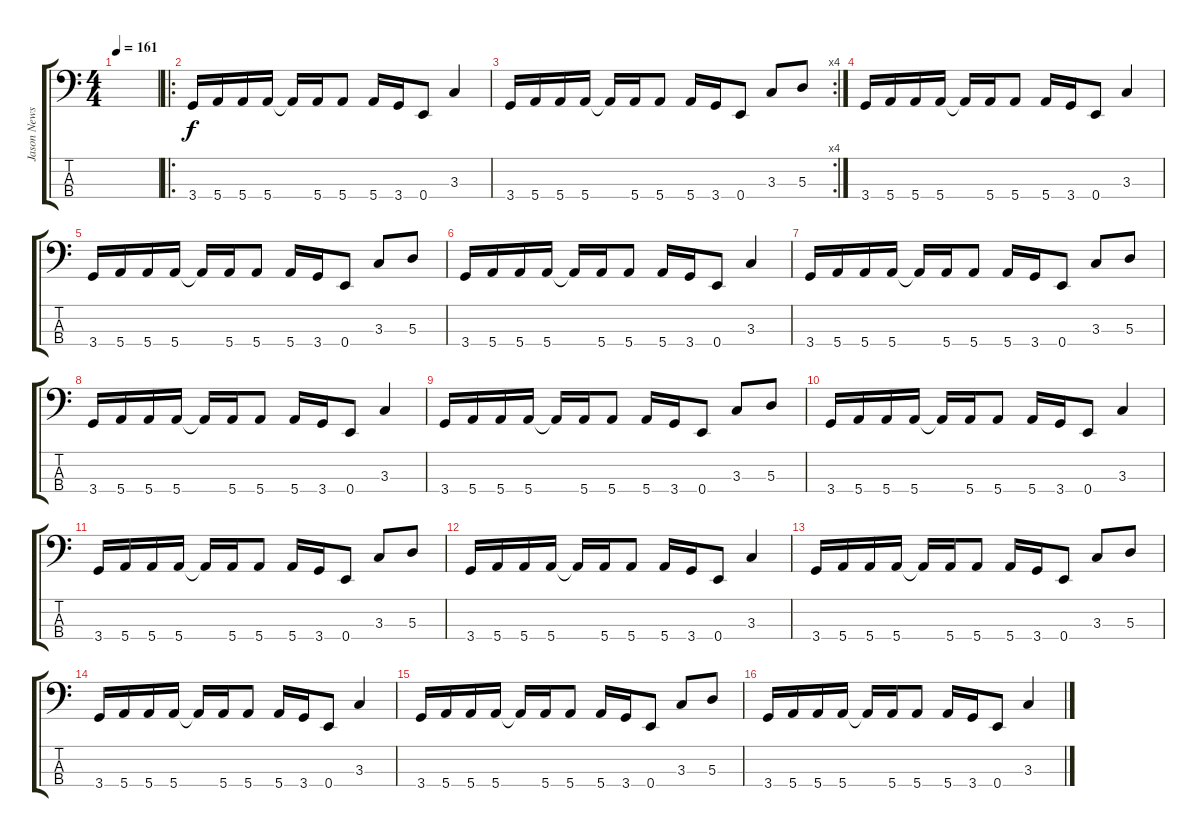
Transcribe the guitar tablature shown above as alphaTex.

\track ("Jason Newsted" "Jason News") {instrument electricbassfinger}
\staff {score tabs}
\tuning (G2 D2 A1 E1) {hide}
\ts (4 4)
\tempo 161
\clef f4
\ks c
|
\ro
3.4.16 5.4.16 5.4.16 5.4.16 5.4{t}.16 5.4.16 5.4.8 5.4.16 3.4.16 0.4.8 3.3.4 |
\rc 4
3.4.16 5.4.16 5.4.16 5.4.16 5.4{t}.16 5.4.16 5.4.8 5.4.16 3.4.16 0.4.8 3.3.8 5.3.8 |
3.4.16 5.4.16 5.4.16 5.4.16 5.4{t}.16 5.4.16 5.4.8 5.4.16 3.4.16 0.4.8 3.3.4 |
3.4.16 5.4.16 5.4.16 5.4.16 5.4{t}.16 5.4.16 5.4.8 5.4.16 3.4.16 0.4.8 3.3.8 5.3.8 |
3.4.16 5.4.16 5.4.16 5.4.16 5.4{t}.16 5.4.16 5.4.8 5.4.16 3.4.16 0.4.8 3.3.4 |
3.4.16 5.4.16 5.4.16 5.4.16 5.4{t}.16 5.4.16 5.4.8 5.4.16 3.4.16 0.4.8 3.3.8 5.3.8 |
3.4.16 5.4.16 5.4.16 5.4.16 5.4{t}.16 5.4.16 5.4.8 5.4.16 3.4.16 0.4.8 3.3.4 |
3.4.16 5.4.16 5.4.16 5.4.16 5.4{t}.16 5.4.16 5.4.8 5.4.16 3.4.16 0.4.8 3.3.8 5.3.8 |
3.4.16 5.4.16 5.4.16 5.4.16 5.4{t}.16 5.4.16 5.4.8 5.4.16 3.4.16 0.4.8 3.3.4 |
3.4.16 5.4.16 5.4.16 5.4.16 5.4{t}.16 5.4.16 5.4.8 5.4.16 3.4.16 0.4.8 3.3.8 5.3.8 |
3.4.16 5.4.16 5.4.16 5.4.16 5.4{t}.16 5.4.16 5.4.8 5.4.16 3.4.16 0.4.8 3.3.4 |
3.4.16 5.4.16 5.4.16 5.4.16 5.4{t}.16 5.4.16 5.4.8 5.4.16 3.4.16 0.4.8 3.3.8 5.3.8 |
3.4.16 5.4.16 5.4.16 5.4.16 5.4{t}.16 5.4.16 5.4.8 5.4.16 3.4.16 0.4.8 3.3.4 |
3.4.16 5.4.16 5.4.16 5.4.16 5.4{t}.16 5.4.16 5.4.8 5.4.16 3.4.16 0.4.8 3.3.8 5.3.8 |
3.4.16 5.4.16 5.4.16 5.4.16 5.4{t}.16 5.4.16 5.4.8 5.4.16 3.4.16 0.4.8 3.3.4
